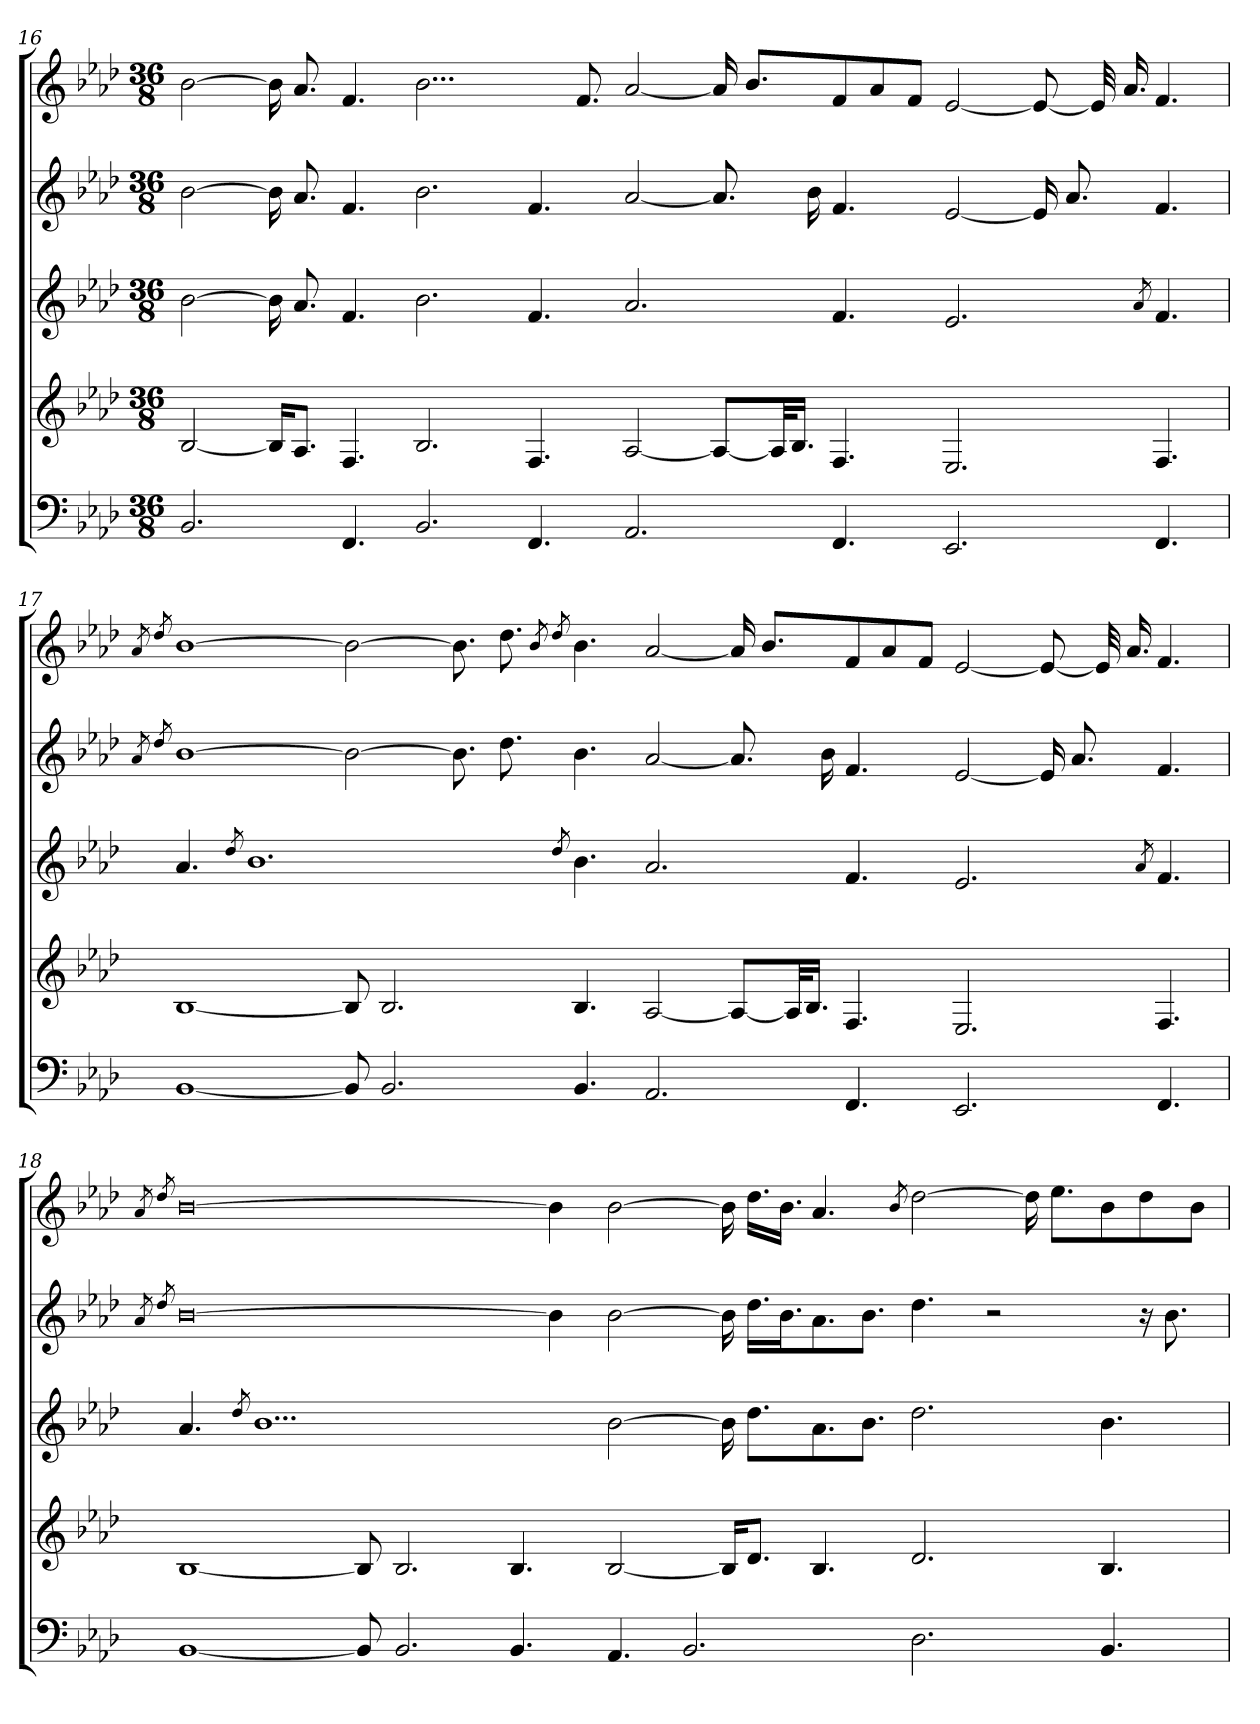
**kern	**kern	**kern	**kern	**kern
*part5	*part4	*part3	*part2	*part1
*staff5	*staff4	*staff3	*staff2	*staff1
*clefF4	*clefG2	*clefG2	*clefG2	*clefG2
*k[b-e-a-d-]	*k[b-e-a-d-]	*k[b-e-a-d-]	*k[b-e-a-d-]	*k[b-e-a-d-]
*M36/8	*M36/8	*M36/8	*M36/8	*M36/8
=16	=16	=16	=16	=16
2.BB-	[2B-	[2b-	[2b-	[2b-
.	16B-/KL]	16b-]	16b-]	16b-]
.	8.A-/J	8.a-	8.a-	8.a-
4.FF	4.F	4.f	4.f	4.f
2.BB-	2.B-	2.b-	2.b-	2...b-
4.FF	4.F	4.f	4.f	.
.	.	.	.	8.f
2.AA-	[2A-	2.a-	[2a-	[2a-
.	8A-/L_	.	8.a-]	16a-]
.	.	.	.	8.b-/L
.	32A-/KL]	.	.	.
.	16.B-/JJ	.	.	.
.	.	.	16b-	.
4.FF	4.F	4.f	4.f	8f/
.	.	.	.	8a-/
.	.	.	.	8f/J
2.EE-	2.E-	2.e-	[2e-	[2e-
.	.	.	16e-]	8e-_
.	.	.	8.a-	.
.	.	.	.	32e-]
.	.	.	.	16.a-
.	.	8qa-	.	.
4.FF	4.F	4.f	4.f	4.f
=17	=17	=17	=17	=17
.	.	.	8qa-	8qa-
.	.	.	8qdd-	8qdd-
[1BB-	[1B-	4.a-	[1b-	[1b-
.	.	8qdd-	.	.
.	.	1.b-	.	.
8BB-]	8B-]	.	2b-_	2b-_
2.BB-	2.B-	.	.	.
.	.	.	8.b-]	8.b-]
.	.	.	8.dd-	8.dd-
.	.	.	.	8qb-
.	.	8qdd-	.	8qdd-
4.BB-	4.B-	4.b-	4.b-	4.b-
2.AA-	[2A-	2.a-	[2a-	[2a-
.	8A-/L_	.	8.a-]	16a-]
.	.	.	.	8.b-/L
.	32A-/KL]	.	.	.
.	16.B-/JJ	.	.	.
.	.	.	16b-	.
4.FF	4.F	4.f	4.f	8f/
.	.	.	.	8a-/
.	.	.	.	8f/J
2.EE-	2.E-	2.e-	[2e-	[2e-
.	.	.	16e-]	8e-_
.	.	.	8.a-	.
.	.	.	.	32e-]
.	.	.	.	16.a-
.	.	8qa-	.	.
4.FF	4.F	4.f	4.f	4.f
=18	=18	=18	=18	=18
.	.	.	8qa-	8qa-
.	.	.	8qdd-	8qdd-
[1BB-	[1B-	4.a-	[0b-	[0b-
.	.	8qdd-	.	.
.	.	1...b-	.	.
8BB-]	8B-]	.	.	.
2.BB-	2.B-	.	.	.
4.BB-	4.B-	.	.	.
.	.	.	4b-]	4b-]
4.AA-	[2B-	[2b-	[2b-	[2b-
2.BB-	.	.	.	.
.	16B-/KL]	16b-]	16b-]	16b-]
.	8.d-/J	8.dd-\L	16.dd-\LL	16.dd-\LL
.	.	.	16.b-\J	16.b-\JJ
.	4.B-	8.a-\	8.a-\	4.a-
.	.	8.b-\J	8.b-\J	.
.	.	.	.	8qb-
2.D-	2.d-	2.dd-	4.dd-	[2dd-
.	.	.	2r	.
.	.	.	.	16dd-]
.	.	.	.	8.ee-\L
4.BB-	4.B-	4.b-	.	8b-\
.	.	.	16r	8dd-\
.	.	.	8.b-	.
.	.	.	.	8b-\J
=	=	=	=	=
*-	*-	*-	*-	*-
